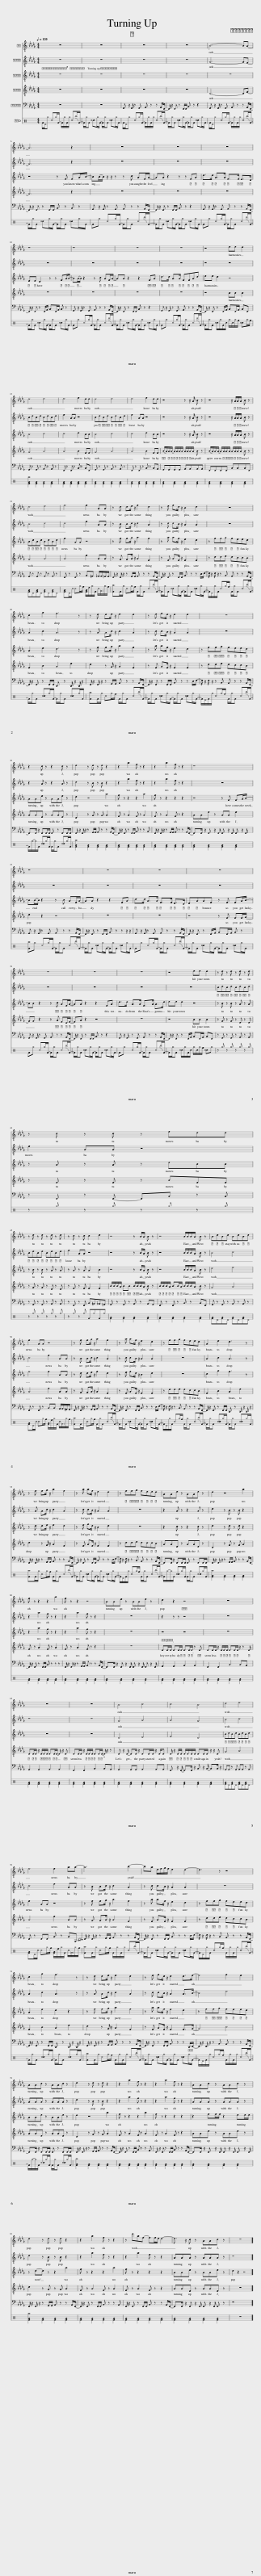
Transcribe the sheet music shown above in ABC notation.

X:1
%%score 1 2 3 4 5 6
L:1/8
Q:1/4=120
M:4/4
I:linebreak $
K:Db
V:1 treble-8
V:2 treble-8
V:3 treble-8
V:4 treble-8
V:5 bass
V:6 perc
K:none
V:1
 z8 | z8 | z8 | z8 | B6- BA- |$ %5
 A6 z2 | z8 | z8 | z8 |$ z8 | %10
 z8 | z8 | z8 | z4 ee d2 |$ d4 e4 | %15
 e4 f2 dd | d4 e4 | e4 f2 dd | z4 z z/ A/ B z | z4 z/ A/A/A/ B z |$ %20
 d4 e4 | f4 f2 AA | z d de/ z/ f2 d2 | z e fd/ z/ B2 d2 | z8 |$ %25
 c2 g2 f3 z | z d de/ z/ e2 d2 | z e fd/ z/ d2 d2 | z8 |$ z2 c z z2 c z | %30
 d2 z d z d z2 | z2 a2 f z z2 | z2 a2 f z z2 | z8 |$ z8 | %35
 z8 | z8 | z8 |$ z8 | z8 | %40
 z8 | z4 ee d2 | z d z d z d z d |$ z c z c z fdd |$ z d z d z d z d | %45
 z c z c c2 d2 | z4 z B/A/ B z | z4 B/B/B/A/ B z | BdBd BdBd |$ f2 AA z4 | %50
 z f fg/ z/ a2 f2 | z a af/ z/ e2 d2 | z ffg feed | A2 e2 d3 z |$ z f fg/ z/ a2 f2 | %55
 z a af/ z/ e2 d2 | z ffg feed | AAe z AAe z | d2 z4 a2 |$ f z z2 z2 a2 | %60
 f z z2 z4 | AAe z AAe z | d2 z2 z4 | z8 |$ z8 | %65
 z8 | B4 c4 | c4 B4 | d4 e4 |$ f4 f2 aa- | %70
 a6 b2- | ba e/f/g/f/ e2 d2- | d3 z z4 |$ c2 g2 f3 z | z d de/ z/ e2 d2 | %75
 z e fd/ z/ d2 d>e- | e4 f2 e2 |$ AAc z AAc z | d2 z d z d z2 | z2 a2 f z z2 | %80
 z2 a2 f z z2 | AAc z AAc z |$ d2 z d z d z2 | z2 a2 f z z2 | z d'af- ff/e/ d2- | %85
 d3/2 z/ c z AAc z | z8 |] %87
V:2
 z8 | z8 | z8 | z8 | G6- GF- |$ %5
 F6 z2 | z8 | z8 | z8 |$ z8 | %10
 z8 | z8 | z8 | z4 z4 |$ BdBd BdBd | %15
 f2 AA z4 | BdBd BdBd | f2 AA z4 | z4 z z/ A/ B z | z4 z/ A/A/A/ B z |$ %20
 B4 c4 | c4 f2 AA | z B Bc/ z/ c2 A2 | z c cB/ z/ A2 A2 | z8 |$ %25
 A2 c2 A3 z | z A Ac/ z/ c2 A2 | z c cB/ z/ A2 A2 | z8 |$ z2 A z z2 A z | %30
 d2 z B z B z2 | z2 a2 f z z2 | z2 a2 f z z2 | z8 |$ z8 | %35
 z8 | z8 | z8 |$ z8 | z8 | %40
 z8 | z8 | BdBd BdBd |$ f2 AA z4 |$ BdBd BdBd | %45
 f2 AA z4 | z4 z B/A/ B z | z4 B/B/B/A/ B z | B4 c4 |$ c4 f2 AA | %50
 z B Bc/ z/ c2 A2 | z c cB/ z/ A2 A2 | z8 | A2 c2 A3 z |$ z A Ac/ z/ c2 A2 | %55
 z c cB/ z/ A2 A2 | z8 | z2 A z z2 A z | d2 z B z B z2 |$ z2 a2 f z z2 | %60
 z2 a2 f z z2 | z8 | z2 z z z4 | z8 |$ z8 | %65
 z8 | G4 A4 | A4 G4 | B4 c4 |$ c4 f2 AA | %70
 z B Bc/ z/ c2 A2 | z c cB/ z/ A2 A2 | z8 |$ A2 c2 A3 z | z A Ac/ z/ c2 A2 | %75
 z c cB/ z/ A2 A>B- | B4 e4 |$ AAA z AAA z | d2 z B z B z2 | z2 a2 f z z2 | %80
 z2 a2 f z z2 | AAA z AAA z |$ d2 z B z B z2 | z2 a2 f z z2 | z2 a2 f z z2 | %85
 AAA z AAA z | z8 |] %87
V:3
 z8 | z8 | z8 | z8 | z8 |$ %5
 z4 z F FA/B/- | BB/-B/ z/ z/ z z c AF/A/- | AA z2 z z FA | d>d A>A F>F E>D |$ EE D2 z z FA/B/- | %10
 BB/-B/ z2 z c AF/A/- | AA z2 z2 FA | d>d A>A FFAd | ee d2 z4 |$ B4 c4 | %15
 c4 d2 BB | B4 c4 | c4 d2 BB | z4 z z/ A/ B z | z4 z/ A/A/A/ B z |$ %20
 BdBd BdBd | f2 AA z4 | z f fg/ z/ a2 f2 | z a af/ z/ e2 d2 | z ffg feed |$ %25
 A2 e2 d3 z | z f fg/ z/ a2 f2 | z a af/ z/ e2 d2 | z ffg feed |$ AAe z AAe z | %30
 d2 z4 a2 | f z z2 z2 a2 | f z z2 z2 z2 | z4 z F FA/B/- |$ BB/-B/ z2 z c AF/A/- | %35
 AA z2 z2 FA | d>d A>A F>F E>D | EAAF z F FA/B/- |$ BB z2 z c AF/A/- | AA z2 z2 FA | %40
 d>d A>A F>A A>d | ee d2 z4 | z B z B z A z A |$ z A z A z dBB |$ z B z B z A z A | %45
 z A z A A2 B2 | z4 z B/A/ B z | z4 B/B/B/A/ B z | d4 e4 |$ f4 f2 AA | %50
 z d de/ z/ f2 d2 | z e fd/ z/ B2 d2 | z8 | c2 g2 f3 z |$ z d de/ z/ e2 d2 | %55
 z e fd/ z/ B2 d2 | z8 | z2 c z z2 c z | d2 z d z d z2 |$ z2 a2 f z z2 | %60
 z2 a2 f z z2 | z8 | z4 z4 | z8 |$ z8 | %65
 z8 | D4 E4 | F4 D4 | BdBd BdBd |$ f2 AA z4 | %70
 z f fg/ z/ a2 f2 | z a af/ z/ e2 d2 | z ffg feed |$ A2 e2 d2 z2 | z f fg/ z/ a2 f2 | %75
 z a af/ z/ e2 d2 | z ffg feed |$ AAe z AAe z | d2 z4 a2 | f z z2 z2 a2 | %80
 f z z2 z2 z2 | z2 ff/f/ z2 ee/e/ |$ z d-d z z2 a2 | f z z2 z2 a2 | f z z2 z2 z2 | %85
 AAe z AAe z | d2 z2 z4 |] %87
V:4
 z8 | z8 | z8 | z8 | D6- DF- |$ %5
 F6 z2 | z8 | z8 | z8 |$ z8 | %10
 z8 | z8 | z8 | z4 BB B2 |$ G4 A4 | %15
 A4 B2 FF | G4 A4 | A4 B2 FF | (B/A/)A/A/- A/A/A/A/ A/A/A/A/ B z | (B/A/)A/A/- A/A/A/A/ A/A/A/A/ B z |$ %20
 G4 A4 | A4 f2 AA | z G GA/ z/ A2 F2 | z F AF/ z/ F2 F2 | z dde dccB |$ %25
 F2 B2 A2 e2 | d2 z G/ z/ A2 F2 | z F AF/ z/ F2 F2 | z dde dccB |$ AAE z AAE z | %30
 D2 z G z G A2 | F z A2 F z A2 | F z A2 F z z2 | AAe z AA e2 |$ d2 z2 z4 | %35
 z8 | z8 | z4 z F FF/G/- |$ GG z2 z A FD/F/- | FA z2 z4 | %40
 z8 | z4 BB B2 | z G z G z E z E |$ z F z F z BFF |$ z G z G z E z E | %45
 z F z F F2 F2 | B/B/B/A/ BB B/B/B/A/ B z | B/B/B/A/ BB/A/ B/B/B/A/ B z | G4 A4 |$ A4 f2 AA | %50
 z G GA/ z/ A2 F2 | z F AF/ z/ F2 F2 | z dde dccB | F2 B2 A2 e2 |$ d2 z G/ z/ A2 F2 | %55
 z F AF/ z/ F2 F2 | z dde dccB | AAE z AAE z | D2 z G z G A2 |$ F z A2 F z A2 | %60
 F z A2 F z z2 | z8 | DD/D/ DD/D/ DD/D/ z D | DD/D/ z/ D/D/D/ DD/D/ z/ z D/ |$ DD/D/ z/ D/D/D/ DD/D/- D/ z/ D | %65
 DD/D/ z/ D/D/D/ DD/D/- D/ z/ z | D z/ D/- DD/ z/ DD/D/ z/ D/D | D/ z/ D/D/ D/D/D/D/ DD/D/ z/ z/ D | G4 A4 |$ A4 f2 AA | %70
 z G GA/ z/ A2 F2 | z F AF/ z/ F2 F2 | z dde dccB |$ F2 B2 A2 e2 | d2 z G/ z/ A2 F2 | %75
 z F AF/ z/ F2 F>G- | G4 c4 |$ AAE z AAE z | D2 z G z G A2 | F z A2 F z A2 | %80
 F z A2 F z z2 | AAe z AAe z |$ d2 z G z G A2 | F z A2 F z A2 | F z A2 F z z2 | %85
 AAE z AAE z | z8 |] %87
V:5
 z8 | z8 | G,, z/ G,,/ z G,, A,, z z A,,/F,,/- | F,,/ z/ F,, z F,,/F,,/ B,, z z2 | G,, z/ G,,/ z G,, A,, z z A,,/F,,/- |$ %5
 F,,/ z/ F,, z F,,/F,,/ B,, z B,, z | G,, z/ G,,/ z G,, A,, z z A,,/F,,/- | F,,/ z/ F,, z F,,/F,,/ B,, z z2 | G,, z/ G,,/ z G,, A,, z z A,,/F,,/- |$ F,,/ z/ F,, z F,,/A,,/ B,,F,,/A,,/ B,, z | %10
 G,, z/ G,,/ z G,, A,, z z A,,/F,,/- | F,,/ z/ F,, z F,,/F,,/ B,, z z2 | G,, z/ G,,/ z G,, A,, z z A,,/F,,/- | F,,/ z/ F,, z F,,/A,,/ B,,F,,/A,,/ B,,F,, |$ G,, z G,, z A,, z A,, z | %15
 F,, z F,, z B,, z B,,F,, | G,, z G,, z A,, z A,, z | F,, z F,, z B,, z B,,A,, | G,,G,,G,,G,, A,,A,,A,,A,, | F,,F,,F,,F,, B,,B,,B,,F,, |$ %20
 G,, z G,, z A,, z A,, z | F,, z F,, z B,,=A,, _A,,/A,,/=G,,/G,,/ | F,,/ z/ F,,/ z/ z G,,/G,,/ A,, z z A,,/F,,/- | F,,/ z/ F,, z F,,/F,,/ B,, z z D,/E,/- | E,/ z/ E,/ z/ z B,, A,, z z A,,/F,,/- |$ %25
 F,,/ z/ F,, z F,,/F,,/ D,, z D,,/ z/ D,,/ z/ | F,,/ z/ F,,/ z/ z G,,/G,,/ A,, z z A,,/F,,/- | F,,/ z/ F,, z F,,/F,,/ B,, z z D,/E,/- | E,/ z/ E,/ z/ z B,, A,, z z A,,/F,,/- |$ F,,F,,/ z/ F,,F,,/F,,/ F,, z F,,F,,/F,,/ | %30
 F,,/ z/ F,,/ z/ z G,,/G,,/ A,, z z A,,/F,,/- | F,,/ z/ F,, z F,,/F,,/ B,, z z B,, | F,,/ z/ F,,/ z/ z G,,/G,,/ A,, z z A,,/F,,/- | F,,F,,/ z/ F,, z/ F,,/ F,, z/ F,,/ F,, z/ F,,/ |$ G,, z/ G,,/ z G,, A,, z z A,,/F,,/- | %35
 F,,/ z/ F,, z F,,/F,,/ B,, z z z/ z/ | G,, z/ G,,/ z G,, A,, z z A,,/F,,/- | F,,/ z/ F,, z F,,/A,,/ B,,F,,/A,,/ B,, z |$ G,, z/ G,,/ z G,, A,, z z A,,/F,,/- | F,,/ z/ F,, z F,,/F,,/ B,, z z2 | %40
 G,, z/ G,,/ z G,, A,, z z A,,/F,,/- | F,,/ z/ F,, z F,,/A,,/ B,,F,,/A,,/ B,,F,, | z G,, z G,, z A,, z A,, |$ z F,, z F,,- F,,B,, z B,, |$ z G,, z G,, z A,, z A,, | %45
 z F,, z F,, B,,=A,,_A,,=G,, | G,, z G,, z A,, z A,,G,, | F,, z F,, z B,, z B,,F,, | G,, z G,, z A,, z A,, z |$ F,, z F,, z B,,B,, A,,/A,,/=G,,/G,,/ | %50
 F,,/ z/ F,,/ z/ z G,,/G,,/ A,, z z A,,/F,,/- | F,,/ z/ F,, z F,,/F,,/ B,, z z D,/E,/- | E,/ z/ E,/ z/ z B,, A,, z z A,,/F,,/- | F,,/ z/ F,, z F,,/F,,/ D,, z D,,/ z/ D,,/ z/ |$ F,,/ z/ F,,/ z/ z G,,/G,,/ A,, z z A,,/F,,/- | %55
 F,,/ z/ F,, z F,,/F,,/ B,, z z D,/E,/- | E,/ z/ E,/ z/ z B,, A,, z z A,,/F,,/- | F,,F,,/ z/ F,,F,,/F,,/ F,, z F,,F,,/F,,/ | F,,/ z/ F,,/ z/ z G,,/G,,/ A,, z z A,,/F,,/- |$ F,,/ z/ F,, z F,,/F,,/ B,, z z z | %60
 F,,/ z/ F,,/ z/ z G,,/G,,/ A,, z z A,,/F,,/- | F,,F,,/ z/ F,, z/ F,,/ F,, z/ F,,/ F,, z/ F,,/ | G,,2 G,,2 A,,2 A,,2 | F,,2 F,,2 B,,2 B,,A,, |$ G,,2 G,,2 A,,2 A,,2 | %65
 F,,2 F,,2 B,,2 B,,A,, | G,,2 G,,G,, A,,2 A,,A,, | F,, z/ F,,/- F,,F,,/ z/ B,, z/ B,,/- B,,B,,/ z/ | G,,G,, z G,, A,,A,, z A,, |$ F,, z F,,F,, B,, z B,,!~(!B,,, | %70
 !~)!F,,/ z/ F,,/ z/ z G,,/G,,/ A,, z z A,,/F,,/- | F,,/ z/ F,, z F,,/F,,/ B,, z z D,/E,/- | E,/ z/ E,/ z/ z B,, A,, z z A,,/F,,/- |$ F,,/ z/ F,, z F,,/F,,/ D,, z D,,/ z/ D,,/ z/ | F,,/ z/ F,,/ z/ z G,,/G,,/ A,, z z A,,/F,,/- | %75
 F,,/ z/ F,, z F,,/F,,/ B,, z z D,,/E,,/- | E,,/ z/ E,,/ z/ z B,, A,, z z A,,/F,,/- |$ F,,F,,/ z/ F,,F,,/F,,/ F,, z F,,F,,/F,,/ | F,,/ z/ F,,/ z/ z G,,/G,,/ A,, z z A,,/F,,/- | F,,/ z/ F,, z F,,/F,,/ B,, z z A,, | %80
 F,,/ z/ F,, z F,,/F,,/ B,, z z A,,/F,,/- | F,,F,,/ z/ F,, z/ F,,/ F,, z/ F,,/ F,, z/ F,,/ |$ F,,/ z/ F,,/ z/ z G,,/G,,/ A,, z z A,,/F,,/- | F,,/ z/ F,, z F,,/F,,/ B,, z z A,, | F,,/ z/ F,, z F,,/F,,/ B,, z z A,,/F,,/- | %85
 F,,F,,/ z/ F,, z/ F,,/ F,, z/ F,,/ F,, z | z8 |] %87
V:6
[K:C] F/^D/^g ^c^g/F/- F/^g/F/^g/ ^c^b/F/- | F/^g/F [^cc]^g/F/- F/^g/F [^cc]^g/F/ | F/^D/^g ^c^g/F/- F/^g/F/^g/ ^c^b/F/- | F/^g/F [^cc]^g/F/- F/^g/F [^cc]^g/F/ | F/^D/^g ^c^g/F/- F/^g/F/^g/ ^c^b/F/- |$ %5
 F/^g/F [^cc]^g/F/- F/^g/F [^cc]^g/F/ | F^g ^c^g/F/- F/^g/F ^c^b/F/- | F/^g/F [^cc]^g/F/- F/^g/F [^cc]^g/F/ | F^g ^c^g/F/- F/^g/F ^c^b/F/- |$ F/^g/F [^cc]^g/F/- F/^g/F [^cc]^g/F/ | %10
 F^g ^c^g/F/- F/^g/F ^c^b/F/- | F/^g/F [^cc]^g/F/- F/^g/F [^cc]^g/F/ | F^g ^c^g/F/- F/^g/F ^c^b/F/- | F/^g/F [^cc]/^g/F/c/ ^g/c/^g/f/ [^cc]^g/f/ |$ [FA^a]2 [FA]2 [FA]2 [FA]2 | %15
 [FA]2 [FA]2 [FA]2 [FA]2 | [FA]2 [FA]2 [FA]2 [FA]2 | [FA]2 [FA]2 [FA]2 [FA]2 | [FA]2 [FA]2 [FA]2 [FA]2 | [FA]2 [FA]2 [FA]2 [FA]2 |$ %20
 [FA]^D[FA]^D [FA]^D[FA]^D | [FA]^D/^c/ ^c^g/f/ [FA]/e/^g/F/ ^c/^G/^g/f/ | [F^a]F/^g/ ^c^g/f/ F/^g/F ^c^b/F/- | F/^g/F [^cc]^g/F/- F/^g/F [^cc]^g/F/- | F/^D/^g/F/ ^c^g/f/ F/^g/F ^c^b/F/- |$ %25
 F/^g/F [^cc]^g/F/- F/^g/F [^cc]^g/F/ | [F^a]F/^g/ ^c^g/f/ F/^g/F ^c^b/F/- | F/^g/F [^cc]^g/F/- F/^g/F [^cc]^g/F/- | F/^D/F/^g/ ^c^g/f/ F/^g/F ^c^b/F/- |$ F/^g/-^g/F/ [^cc]^g/F/ F/^g/F [^cc]^g/F/ | %30
 [FA^a]2 [FA]2 [FA]2 [FA]2 | [FA]2 [FA]2 [FA]2 [FA]2 | [FA]2 [FA]2 [FA]2 [FA]2 | [FA]2 [FA]2 [FA]2 [FA]2 |$ [F^a]^g ^c^g/F/- F/^g/F ^c^b/F/- | %35
 F/^g/F [^cc]^g/F/- F/^g/F [^cc]^g/F/ | F^g ^c^g/F/- F/^g/F ^c^b/F/- | F/^g/F [^cc]^g/F/- F/^g/F [^cc]^g/F/ |$ F^g ^c^g/F/- F/^g/F ^c^b/F/- | F/^g/F [^cc]^g/F/- F/^g/F [^cc]^g/F/ | %40
 F^g ^c^g/F/- F/^g/F ^c^b/F/- | F/^g/F [^cc]/^g/F/c/ ^g/c/^g/f/ [^cc]^g | z ^g z ^g z ^g z ^g |$ z ^g z ^g z ^g z ^g |$ z ^g z ^g z ^g z ^g | %45
 z ^g z ^g F^gF^g | [FA]2 [FA]2 [FA]2 [FA]2 | [FA]2 [FA]2 [FA]2 [FA]2 | [FA]^D[FA]^D [FA]^D[FA]^D |$ [FA]^D/^c/ ^c^g/f/ [FA]/e/^g/F/ ^c/^G/^g/f/ | %50
 [F^a]F/^g/ ^c^g/f/ F/^g/F ^c^b/F/- | F/^g/F [^cc]^g/F/- F/^g/F [^cc]^g/F/- | F/^D/^g/F/ ^c^g/f/ F/^g/F ^c^b/F/- | F/^g/F [^cc]^g/F/- F/^g/F [^cc]^g/F/ |$ [F^a]F/^g/ ^c^g/f/ F/^g/F ^c^b/F/- | %55
 F/^g/F [^cc]^g/F/- F/^g/F [^cc]^g/F/- | F/^D/F/^g/ ^c^g/f/ F/^g/F ^c^b/F/- | F/^g/-^g/F/ [^cc]^g/F/ F/^g/F [^cc]^g/F/ | [FA^a]2 [FA]2 [FA]2 [FA]2 |$ [FA]2 [FA]2 [FA]2 [FA]2 | %60
 [FA]2 [FA]2 [FA]2 [FA]2 | [FA]2 [FA]2 [FA]2 [FA]2 | [FA]2 [FA]2 [FA]2 [FA]2 | [FA]2 [FA]2 [FA]2 [FA]2 |$ [FA]2 [FA]2 [FA]2 [FA]2 | %65
 [FA]2 [FA]2 [FA]2 [FA]2 | [FA]2 [FA]2 [FA]2 [FA]2 | [FA]2 [FA]2 [FA]2 [FA]2 | [FA]^D[FA]^D [FA]^D[FA]^D |$ [FA]^D/^c/ ^c^g/f/ [FA]/e/^g/F/ ^c/^G/^g/f/ | %70
 [F^a]F/^g/ ^c^g/f/ F/^g/F/^g/ ^c^b/F/- | F/^g/F [^cc]^g/F/- F/^g/F [^cc]^g/F/- | F/^D/^g/F/ ^c^g/f/ F/^g/F/^g/ ^c^b/F/- |$ F/^g/F [^cc]^g/F/- F/^g/F [^cc]^g/F/ | [F^a]F/^g/ ^c^g/f/ F/^g/F/^g/ ^c^b/F/- | %75
 F/^g/F [^cc]^g/F/- F/^g/F [^cc]^g/F/- | F/^D/F/^g/ ^c^g/f/ F/^g/F/^g/ ^c^b/F/- |$ F/^g/-^g/F/ [^cc]^g/F/ F/^g/F [^cc]^g/F/ | [FA^a]2 [FA]2 [FA]2 [FA]2 | [FA]2 [FA]2 [FA]2 [FA]2 | %80
 [FA]2 [FA]2 [FA]2 [FA]2 | [FA]2 [FA]2 [FA]2 [FA]2 |$ [FA^a]2 [FA]2 [FA]2 [FA]2 | [FA]2 [FA]2 [FA]2 [FA]2 | [FA]2 [FA]2 [FA]2 [FA]2 | %85
 [FA]2 [FA]2 [FA]2 [FA]2 | z8 |] %87
